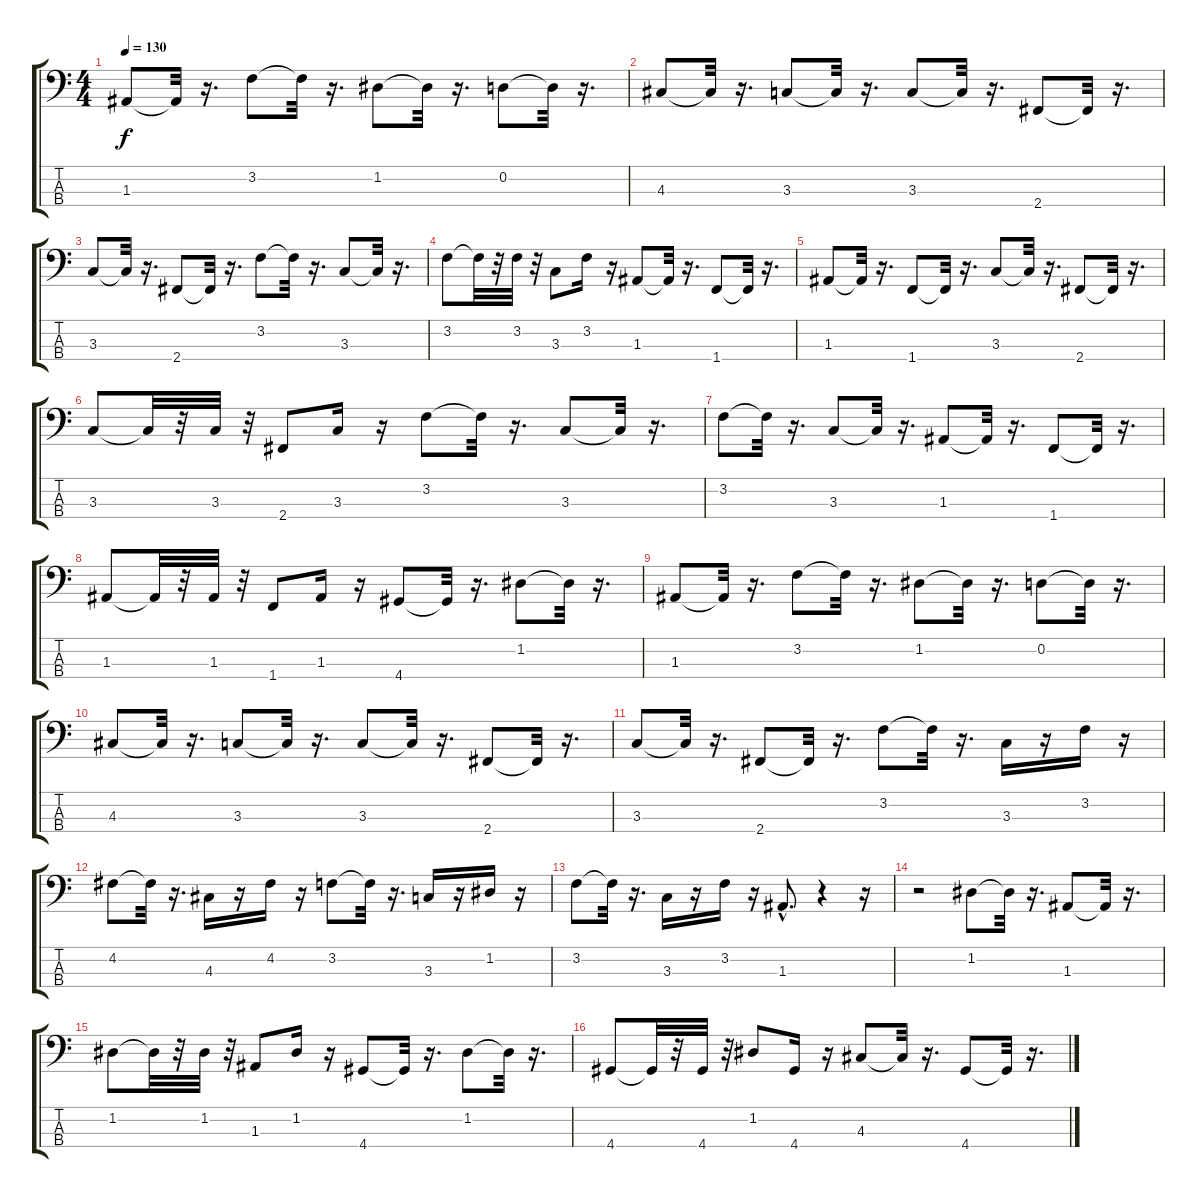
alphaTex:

\track "" {instrument electricbassfinger}
\staff {score tabs}
\tuning (G2 D2 A1 E1) {hide}
\ts (4 4)
\tempo 130
\clef f4
\ks c
1.3.8{dy f} 1.3{t}.32 r.16{d} 3.2.8 3.2{t}.32 r.16{d} 1.2.8 1.2{t}.32 r.16{d} 0.2.8 0.2{t}.32 r.16{d} |
4.3.8 4.3{t}.32 r.16{d} 3.3.8 3.3{t}.32 r.16{d} 3.3.8 3.3{t}.32 r.16{d} 2.4.8 2.4{t}.32 r.16{d} |
3.3.8 3.3{t}.32 r.16{d} 2.4.8 2.4{t}.32 r.16{d} 3.2.8 3.2{t}.32 r.16{d} 3.3.8 3.3{t}.32 r.16{d} |
3.2.8 3.2{t}.32 r.32 3.2.32 r.32 3.3.8 3.2.16 r.16 1.3.8 1.3{t}.32 r.16{d} 1.4.8 1.4{t}.32 r.16{d} |
1.3.8 1.3{t}.32 r.16{d} 1.4.8 1.4{t}.32 r.16{d} 3.3.8 3.3{t}.32 r.16{d} 2.4.8 2.4{t}.32 r.16{d} |
3.3.8 3.3{t}.32 r.32 3.3.32 r.32 2.4.8 3.3.16 r.16 3.2.8 3.2{t}.32 r.16{d} 3.3.8 3.3{t}.32 r.16{d} |
3.2.8 3.2{t}.32 r.16{d} 3.3.8 3.3{t}.32 r.16{d} 1.3.8 1.3{t}.32 r.16{d} 1.4.8 1.4{t}.32 r.16{d} |
1.3.8 1.3{t}.32 r.32 1.3.32 r.32 1.4.8 1.3.16 r.16 4.4.8 4.4{t}.32 r.16{d} 1.2.8 1.2{t}.32 r.16{d} |
1.3.8 1.3{t}.32 r.16{d} 3.2.8 3.2{t}.32 r.16{d} 1.2.8 1.2{t}.32 r.16{d} 0.2.8 0.2{t}.32 r.16{d} |
4.3.8 4.3{t}.32 r.16{d} 3.3.8 3.3{t}.32 r.16{d} 3.3.8 3.3{t}.32 r.16{d} 2.4.8 2.4{t}.32 r.16{d} |
3.3.8 3.3{t}.32 r.16{d} 2.4.8 2.4{t}.32 r.16{d} 3.2.8 3.2{t}.32 r.16{d} 3.3.16 r.16 3.2.16 r.16 |
4.2.8 4.2{t}.32 r.16{d} 4.3.16 r.16 4.2.16 r.16 3.2.8 3.2{t}.32 r.16{d} 3.3.16 r.16 1.2.16 r.16 |
3.2.8 3.2{t}.32 r.16{d} 3.3.16 r.16 3.2.16 r.16 1.3{hac}.8{d} r.4 r.16 |
r.2 1.2.8 1.2{t}.32 r.16{d} 1.3.8 1.3{t}.32 r.16{d} |
1.2.8 1.2{t}.32 r.32 1.2.32 r.32 1.3.8 1.2.16 r.16 4.4.8 4.4{t}.32 r.16{d} 1.2.8 1.2{t}.32 r.16{d} |
4.4.8 4.4{t}.32 r.32 4.4.32 r.32 1.2.8 4.4.16 r.16 4.3.8 4.3{t}.32 r.16{d} 4.4.8 4.4{t}.32 r.16{d}
